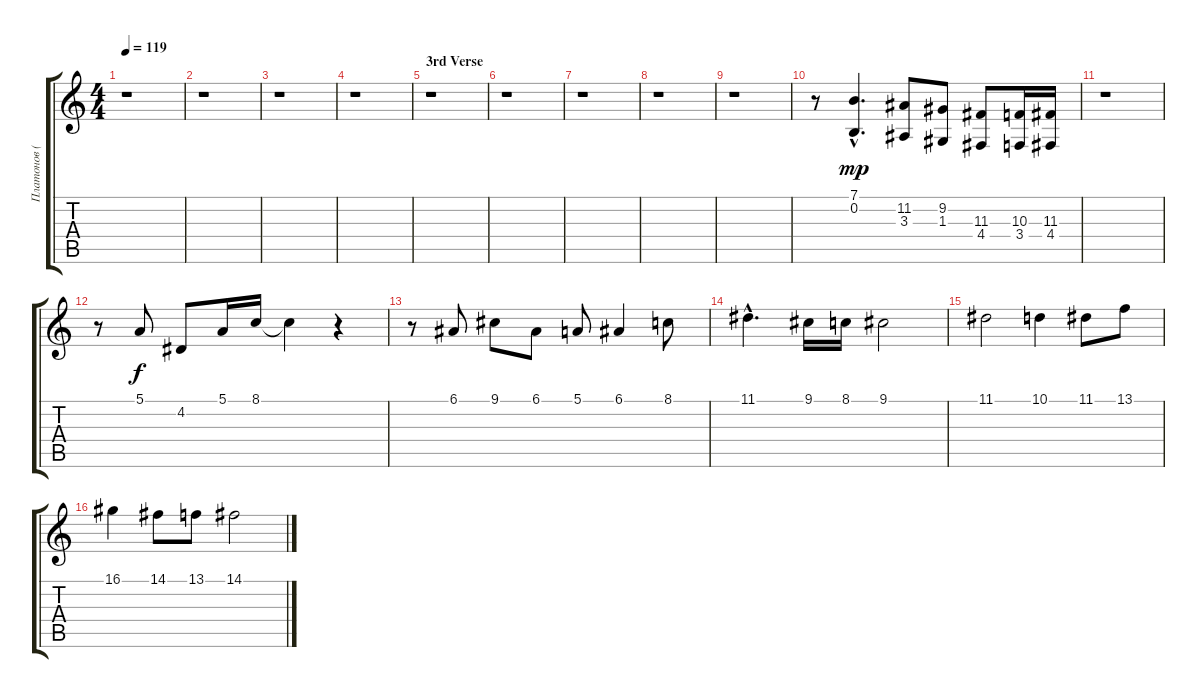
\track ("Платонов (Клавиш. 1)" "Платонов (") {instrument frenchhorn}
\staff {score tabs}
\tuning (E4 B3 G3 D3 A2 E2) {hide}
\ts (4 4)
\tempo 119
\clef g2
\ks c
r.1{dy f} |
r.1 |
r.1 |
r.1 |
\section ("" "3rd Verse")
r.1 |
r.1 |
r.1 |
r.1 |
r.1 |
r.8 (7.1{hac} 0.2{hac}).4{d dy mp} (11.2 3.3).8 (9.2 1.3).8 (11.3 4.4).8 (10.3 3.4).16 (11.3 4.4).16 |
r.1 |
r.8 5.1.8{dy f} 4.2.8 5.1.16 8.1.16 8.1{t}.4 r.4 |
r.8 6.1.8 9.1.8 6.1.8 5.1.8 6.1.4 8.1.8 |
11.1{hac}.4{d} 9.1.16 8.1.16 9.1.2 |
11.1.2 10.1.4 11.1.8 13.1.8 |
16.1.4 14.1.8 13.1.8 14.1.2
